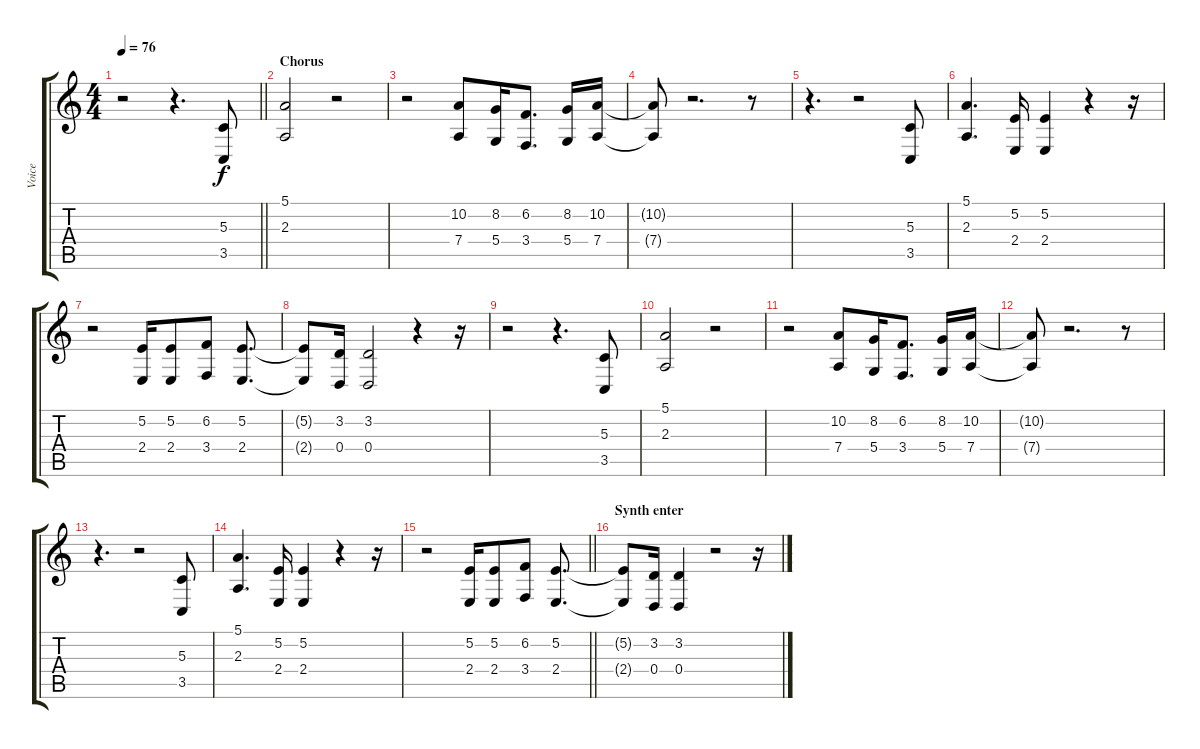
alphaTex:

\track ("Voice" "Voice") {instrument clarinet}
\staff {score tabs}
\tuning (E4 B3 G3 D3 A2 E2) {hide}
\ts (4 4)
\tempo 76
\clef g2
\barLineRight lightlight
\ks c
r.2{dy f} r.4{d} (5.3 3.5).8 |
\section ("" "Chorus")
(5.1 2.3).2 r.2 |
r.2 (10.2 7.4).8 (8.2 5.4).16 (6.2 3.4).8{d} (8.2 5.4).16 (10.2 7.4).16 |
(10.2{t} 7.4{t}).8 r.2{d} r.8 |
r.4{d} r.2 (5.3 3.5).8 |
(5.1 2.3).4{d} (5.2 2.4).16 (5.2 2.4).4 r.4 r.16 |
r.2 (5.2 2.4).16 (5.2 2.4).8 (6.2 3.4).8 (5.2 2.4).8{d} |
(5.2{t} 2.4{t}).8 (3.2 0.4).16 (3.2 0.4).2 r.4 r.16 |
r.2 r.4{d} (5.3 3.5).8 |
(5.1 2.3).2 r.2 |
r.2 (10.2 7.4).8 (8.2 5.4).16 (6.2 3.4).8{d} (8.2 5.4).16 (10.2 7.4).16 |
(10.2{t} 7.4{t}).8 r.2{d} r.8 |
r.4{d} r.2 (5.3 3.5).8 |
(5.1 2.3).4{d} (5.2 2.4).16 (5.2 2.4).4 r.4 r.16 |
\barLineRight lightlight
r.2 (5.2 2.4).16 (5.2 2.4).8 (6.2 3.4).8 (5.2 2.4).8{d} |
\section ("" "Synth enter")
(5.2{t} 2.4{t}).8 (3.2 0.4).16 (3.2 0.4).4 r.2 r.16
